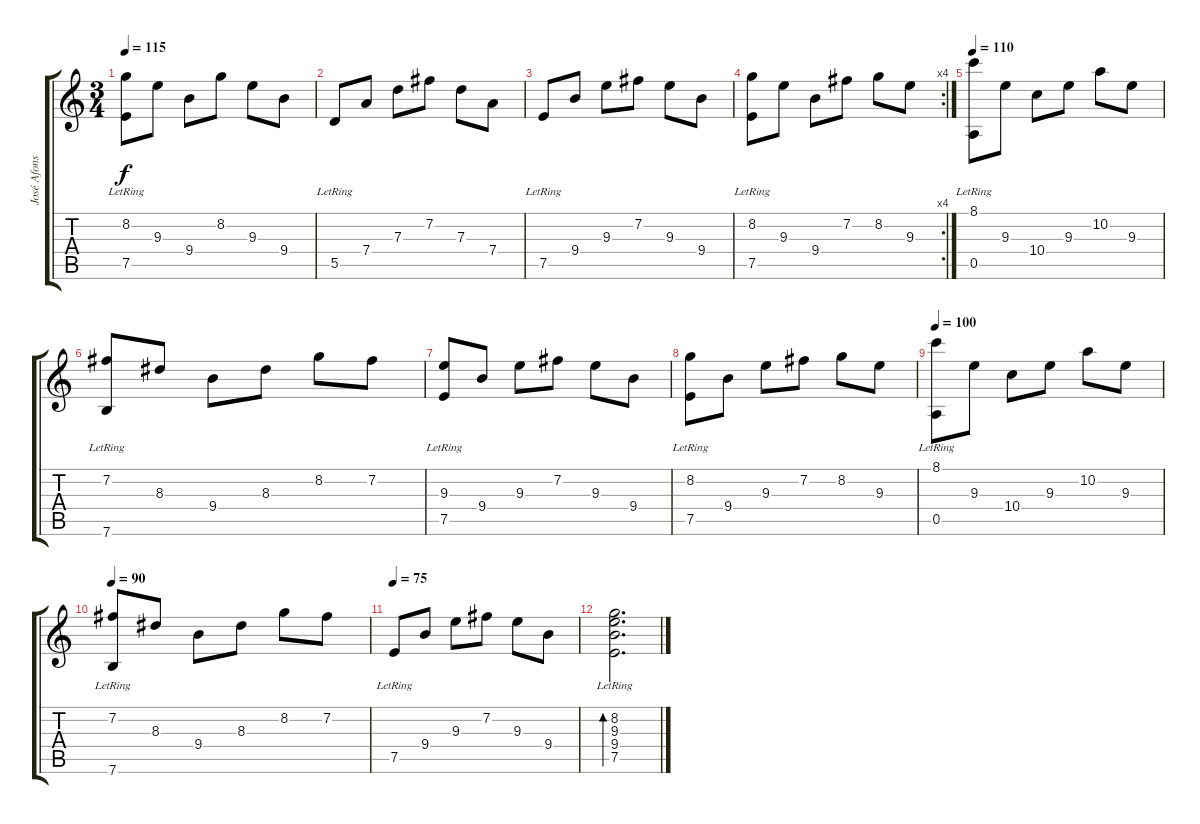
\track ("José Afonso" "José Afons") {instrument acousticguitarsteel}
\staff {score tabs}
\tuning (E4 B3 G3 D3 A2 E2) {hide}
\ts (3 4)
\tempo 115
\clef g2
\ks c
(8.2{lr} 7.5{lr}).8{dy f} 9.3.8 9.4.8 8.2.8 9.3.8 9.4.8 |
5.5{lr}.8 7.4.8 7.3.8 7.2.8 7.3.8 7.4.8 |
7.5{lr}.8 9.4.8 9.3.8 7.2.8 9.3.8 9.4.8 |
\rc 4
(8.2{lr} 7.5{lr}).8 9.3.8 9.4.8 7.2.8 8.2.8 9.3.8 |
\tempo 110
(8.1{lr} 0.5{lr}).8 9.3.8 10.4.8 9.3.8 10.2.8 9.3.8 |
(7.2{lr} 7.6{lr}).8 8.3.8 9.4.8 8.3.8 8.2.8 7.2.8 |
(9.3{lr} 7.5{lr}).8 9.4.8 9.3.8 7.2.8 9.3.8 9.4.8 |
(8.2{lr} 7.5{lr}).8 9.4.8 9.3.8 7.2.8 8.2.8 9.3.8 |
\tempo 100
(8.1{lr} 0.5{lr}).8 9.3.8 10.4.8 9.3.8 10.2.8 9.3.8 |
\tempo 90
(7.2{lr} 7.6{lr}).8 8.3.8 9.4.8 8.3.8 8.2.8 7.2.8 |
\tempo 75
7.5{lr}.8 9.4.8 9.3.8 7.2.8 9.3.8 9.4.8 |
(8.2 9.3 9.4 7.5{lr}).2{d bd 60}
